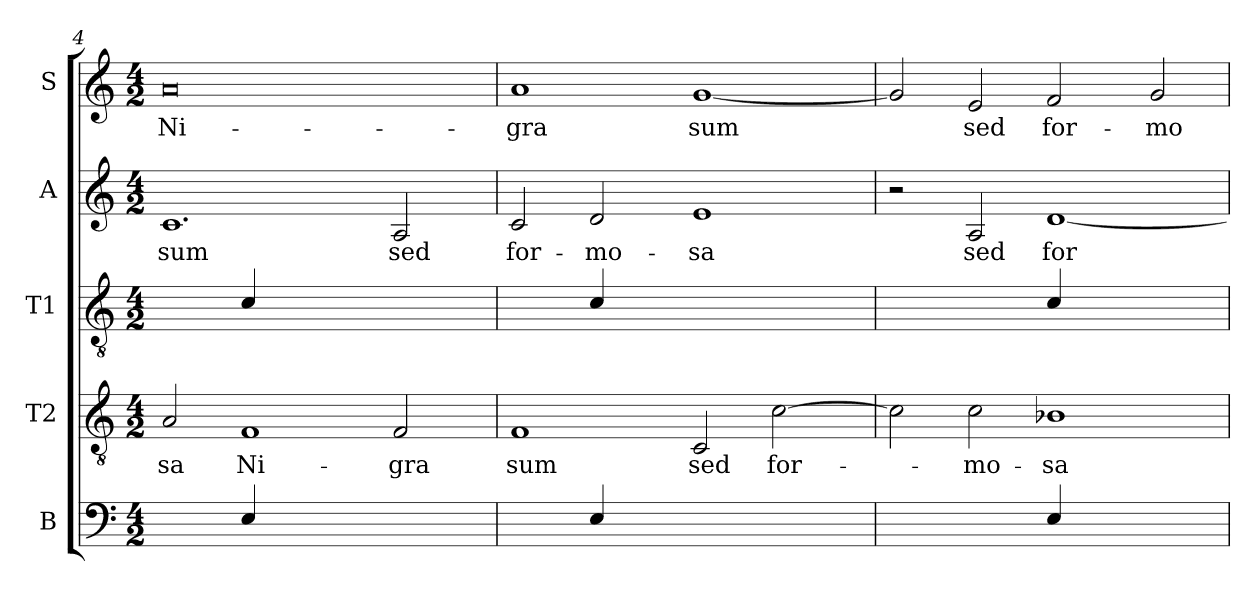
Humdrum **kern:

**kern	**kern	**text	**kern	**kern	**text	**kern	**text
*part5	*part4	*part4	*part3	*part2	*part2	*part1	*part1
*staff5	*staff4	*staff4	*staff3	*staff2	*staff2	*staff1	*staff1
*I"B	*I"T2	*	*I"T1	*I"A	*	*I"S	*
*clefF4	*clefGv2	*	*clefGv2	*clefG2	*	*clefG2	*
*M4/2	*M4/2	*	*M4/2	*M4/2	*	*M4/2	*
=4	=4	=4	=4	=4	=4	=4	=4
!	!	!LO:LY:b:cj	!	!	!LO:LY:b:cj	!	!LO:LY:b:rj
2ryy	2A/	-sa	2ryy	1.c	sum	0a	Ni-
!	!	!LO:LY:b:cj	!	!	!	!	!
4E/	1F	Ni-	4c/	.	.	.	.
1ryy	.	.	1ryy	.	.	.	.
!	!	!LO:LY:b:cj	!	!	!LO:LY:b:cj	!	!
.	2F/	-gra	.	2A/	sed	.	.
4ryy	.	.	4ryy	.	.	.	.
=5	=5	=5	=5	=5	=5	=5	=5
!	!	!LO:LY:b:cj	!	!	!LO:LY:b:cj	!	!LO:LY:b:cj
2ryy	1F	sum	2ryy	2c/	for-	1a	-gra
!	!	!	!	!	!LO:LY:b:cj	!	!
4E/	.	.	4c/	2d/	-mo-	.	.
1ryy	.	.	1ryy	.	.	.	.
!	!	!LO:LY:b:cj	!	!	!LO:LY:b:cj	!	!LO:LY:b
.	2C/	sed	.	1e	-sa	[<1g	sum
!	!	!LO:LY:b:cj	!	!	!	!	!
.	[>2c\	for-	.	.	.	.	.
4ryy	.	.	4ryy	.	.	.	.
=6	=6	=6	=6	=6	=6	=6	=6
1ryy	2c\]	.	1ryy	2r	.	2g/]	.
!	!	!LO:LY:b:rj	!	!	!LO:LY:b:cj	!	!LO:LY:b:cj
.	2c\	-mo-	.	2A/	sed	2e/	sed
!	!	!LO:LY:b:cj	!	!	!LO:LY:b:cj	!	!LO:LY:b
4E/	1B-X	-sa	4c/	[>1d	for	2f/	for-
2.ryy	.	.	2.ryy	.	.	.	.
!	!	!	!	!	!	!	!LO:LY:b:cj
.	.	.	.	.	.	2g/	-mo-
=	=	=	=	=	=	=	=
*-	*-	*-	*-	*-	*-	*-	*-
